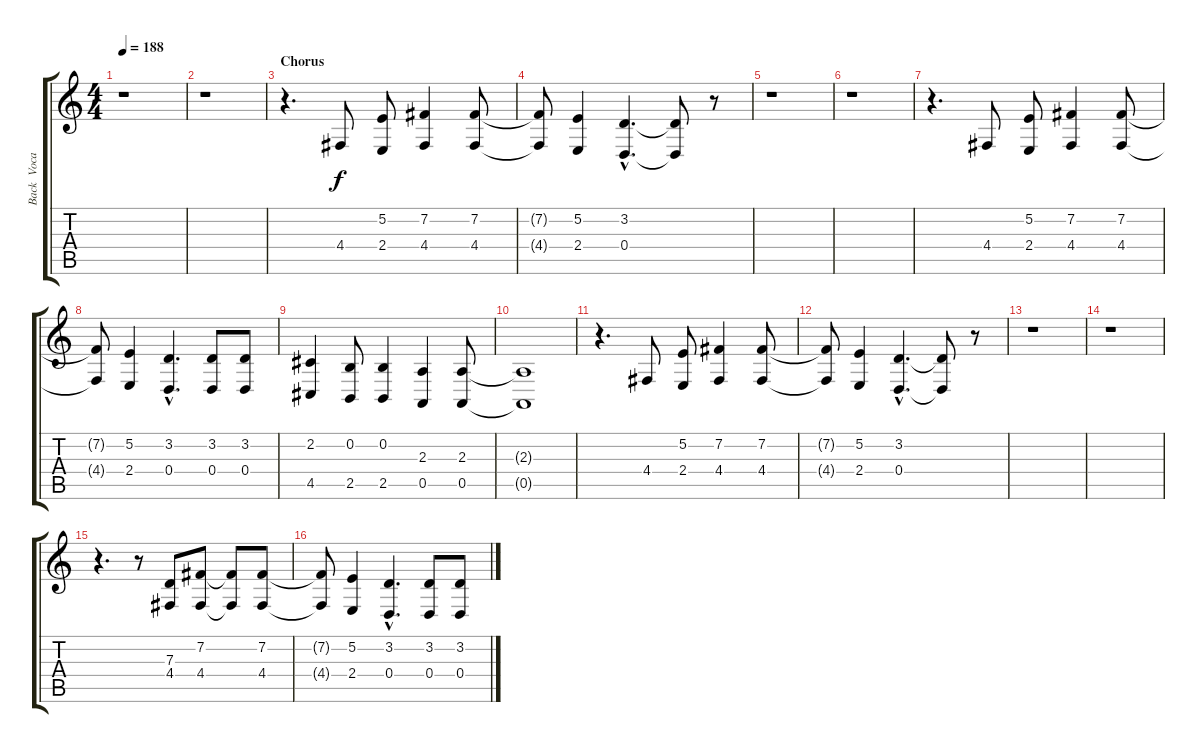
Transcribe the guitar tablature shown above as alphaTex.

\track ("Back  Vocal" "Back  Voca") {instrument flute}
\staff {score tabs}
\tuning (E4 B3 G3 D3 A2 E2) {hide}
\ts (4 4)
\tempo 188
\clef g2
\ks c
r.1{dy f} |
r.1 |
\section ("" "Chorus")
r.4{d} 4.4.8 (5.2 2.4).8 (7.2 4.4).4 (7.2 4.4).8 |
(7.2{t} 4.4{t}).8 (5.2 2.4).4 (3.2{hac} 0.4{hac}).4{d} (3.2{t} 0.4{t}).8 r.8 |
r.1 |
r.1 |
r.4{d} 4.4.8 (5.2 2.4).8 (7.2 4.4).4 (7.2 4.4).8 |
(7.2{t} 4.4{t}).8 (5.2 2.4).4 (3.2{hac} 0.4{hac}).4{d} (3.2 0.4).8 (3.2 0.4).8 |
(2.2 4.5).4 (0.2 2.5).8 (0.2 2.5).4 (2.3 0.5).4 (2.3 0.5).8 |
(2.3{t} 0.5{t}).1 |
r.4{d} 4.4.8 (5.2 2.4).8 (7.2 4.4).4 (7.2 4.4).8 |
(7.2{t} 4.4{t}).8 (5.2 2.4).4 (3.2{hac} 0.4{hac}).4{d} (3.2{t} 0.4{t}).8 r.8 |
r.1 |
r.1 |
r.4{d} r.8 (7.3 4.4).8 (7.2 4.4).8 (7.2{t} 4.4{t}).8 (7.2 4.4).8 |
(7.2{t} 4.4{t}).8 (5.2 2.4).4 (3.2{hac} 0.4{hac}).4{d} (3.2 0.4).8 (3.2 0.4).8
